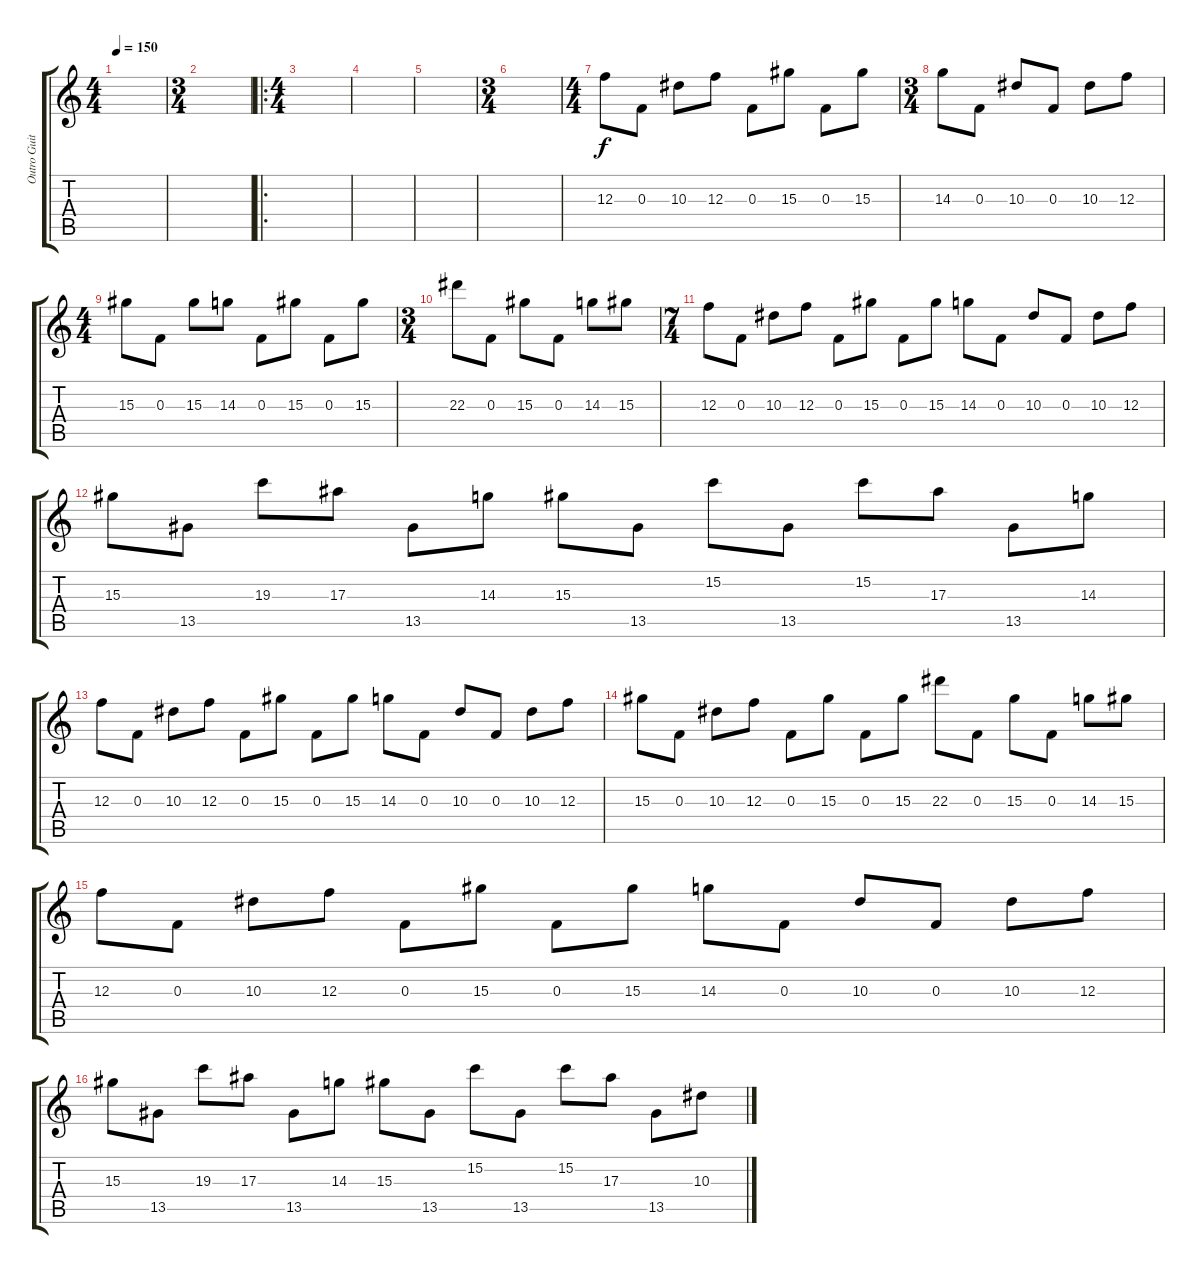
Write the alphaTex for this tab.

\track ("Outro Guitar" "Outro Guit") {instrument distortionguitar}
\staff {score tabs}
\tuning (D4 A3 F3 C3 G2 C2) {hide}
\ts (4 4)
\tempo 150
\clef g2
\ks c
|
\ts (3 4)
|
\ro
\ts (4 4)
|
|
|
\ts (3 4)
|
\ts (4 4)
12.3.8 0.3.8 10.3.8 12.3.8 0.3.8 15.3.8 0.3.8 15.3.8 |
\ts (3 4)
14.3.8 0.3.8 10.3.8 0.3.8 10.3.8 12.3.8 |
\ts (4 4)
15.3.8 0.3.8 15.3.8 14.3.8 0.3.8 15.3.8 0.3.8 15.3.8 |
\ts (3 4)
22.3.8 0.3.8 15.3.8 0.3.8 14.3.8 15.3.8 |
\ts (7 4)
12.3.8 0.3.8 10.3.8 12.3.8 0.3.8 15.3.8 0.3.8 15.3.8 14.3.8 0.3.8 10.3.8 0.3.8 10.3.8 12.3.8 |
15.3.8 13.5.8 19.3.8 17.3.8 13.5.8 14.3.8 15.3.8 13.5.8 15.2.8 13.5.8 15.2.8 17.3.8 13.5.8 14.3.8 |
12.3.8 0.3.8 10.3.8 12.3.8 0.3.8 15.3.8 0.3.8 15.3.8 14.3.8 0.3.8 10.3.8 0.3.8 10.3.8 12.3.8 |
15.3.8 0.3.8 10.3.8 12.3.8 0.3.8 15.3.8 0.3.8 15.3.8 22.3.8 0.3.8 15.3.8 0.3.8 14.3.8 15.3.8 |
12.3.8 0.3.8 10.3.8 12.3.8 0.3.8 15.3.8 0.3.8 15.3.8 14.3.8 0.3.8 10.3.8 0.3.8 10.3.8 12.3.8 |
15.3.8 13.5.8 19.3.8 17.3.8 13.5.8 14.3.8 15.3.8 13.5.8 15.2.8 13.5.8 15.2.8 17.3.8 13.5.8 10.3.8
